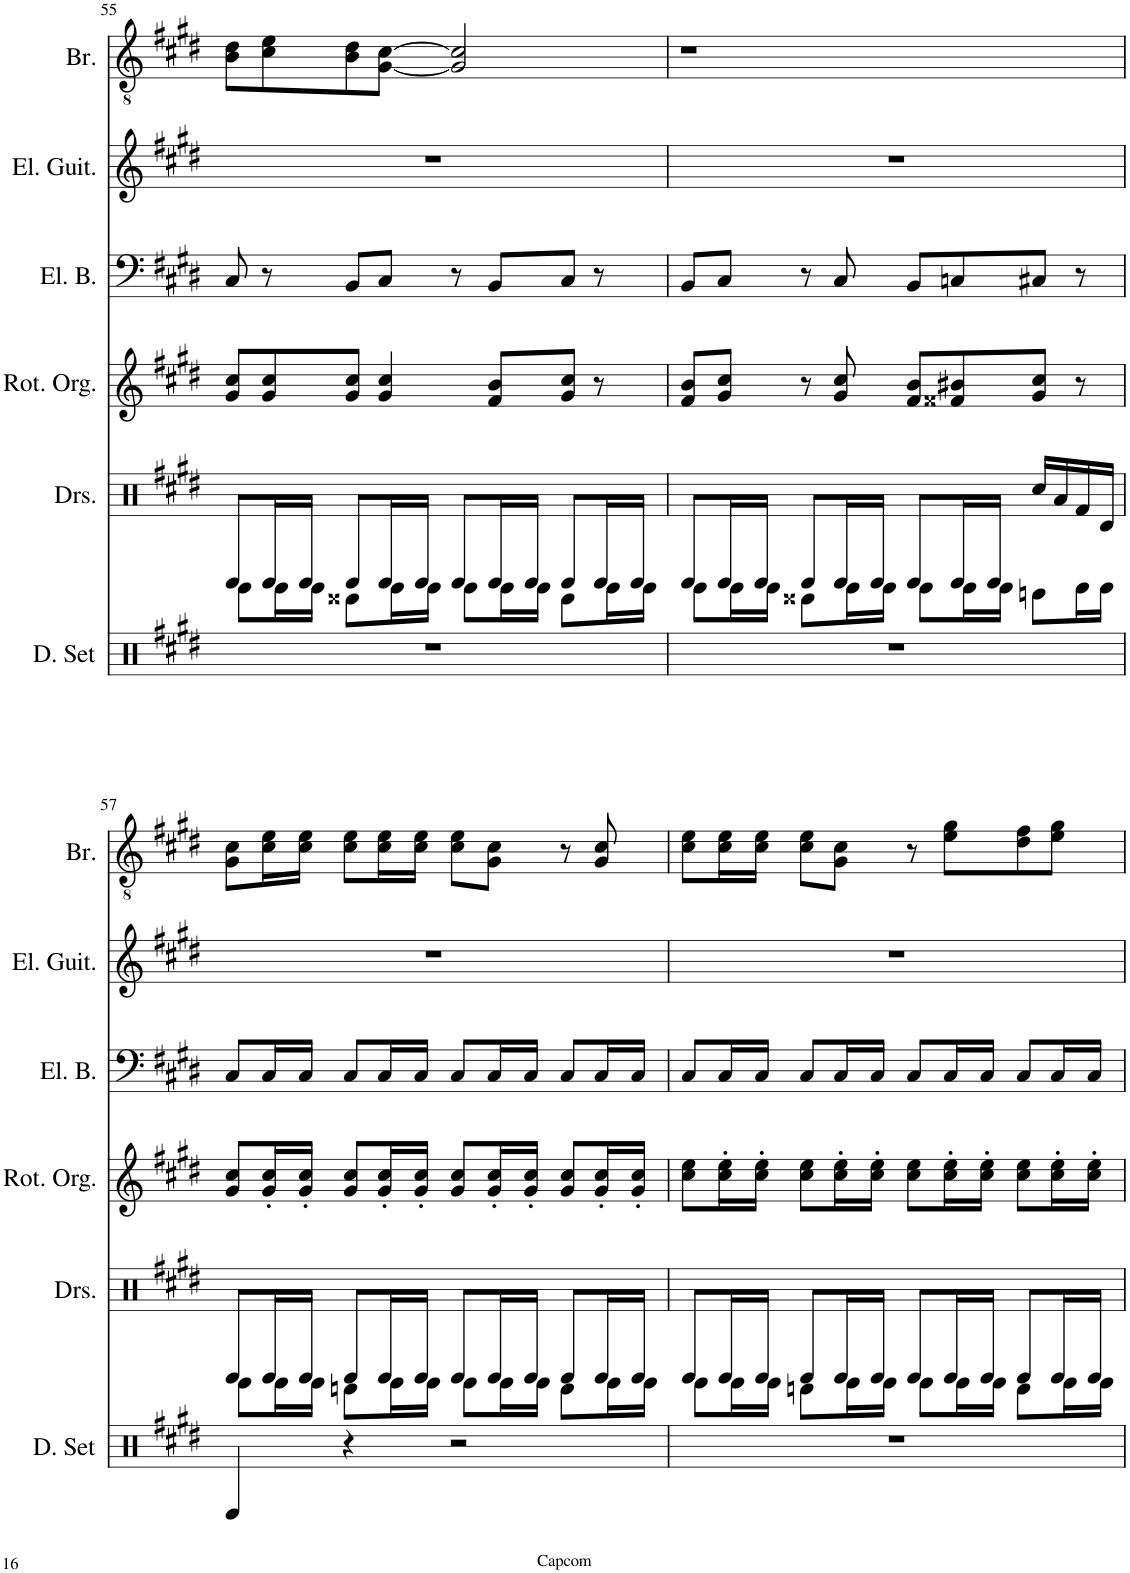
**kern	**kern	**kern	**kern	**kern	**kern
*part6	*part5	*part4	*part3	*part2	*part1
*staff6	*staff5	*staff4	*staff3	*staff2	*staff1
*I"ドラムセット	*I"ドラムセット	*I"ロータリーオルガン	*I"エレキベース	*I"エレキギター	*I"金管楽器
!!LO:PB:g=z
*clefX	*clefX	*clefG2	*clefF4	*clefG2	*clefGv2
*	*	*	*Trd7c12	*	*
*k[f#c#g#d#]	*k[f#c#g#d#]	*k[f#c#g#d#]	*k[f#c#g#d#]	*k[f#c#g#d#]	*k[f#c#g#d#]
*M4/4	*M4/4	*M4/4	*M4/4	*M4/4	*M4/4
=55	=55	=55	=55	=55	=55
*	*^	*	*	*	*
1r	8FF/L	8EE\L	8g#/ 8cc#/L	8C#/	1r	8B\ 8d#\L
.	16FF/L	16EE\L	8g#/ 8cc#/	8r	.	8c#\ 8e\
.	16FF/JJ	16EE\JJ	.	.	.	.
.	8FF/L	8CC##X\L	8g#/ 8cc#/J	8BB/L	.	8B\ 8d#\
.	16FF/L	16EE\L	4g#/ 4cc#/	8C#/J	.	[8G#\ [8c#\J
.	16FF/JJ	16EE\JJ	.	.	.	.
.	8FF/L	8EE\L	.	8r	.	2G#/] 2c#/]
.	16FF/L	16EE\L	8f#/ 8b/L	8BB/L	.	.
.	16FF/JJ	16EE\JJ	.	.	.	.
.	8FF/L	8CC\L	8g#/ 8cc#/J	8C#/J	.	.
.	16FF/L	16EE\L	8r	8r	.	.
.	16FF/JJ	16EE\JJ	.	.	.	.
=56	=56	=56	=56	=56	=56	=56
1r	8FF/L	8EE\L	8f#/ 8b/L	8BB/L	1r	1r
.	16FF/L	16EE\L	8g#/ 8cc#/J	8C#/J	.	.
.	16FF/JJ	16EE\JJ	.	.	.	.
.	8FF/L	8CC##X\L	8r	8r	.	.
.	16FF/L	16EE\L	8g#/ 8cc#/	8C#/	.	.
.	16FF/JJ	16EE\JJ	.	.	.	.
.	8FF/L	8EE\L	8f#/ 8b/L	8BB/L	.	.
.	16FF/L	16EE\L	8f##X/ 8b#X/	8Cn/	.	.
.	16FF/JJ	16EE\JJ	.	.	.	.
.	16cc/LL	8DDn\L	8g#/ 8cc#/J	8C#X/J	.	.
.	16a/	.	.	.	.	.
.	16f/	16EE\L	8r	8r	.	.
.	16c/JJ	16EE\JJ	.	.	.	.
!!LO:LB:g=z
=57	=57	=57	=57	=57	=57	=57
4Cn/	8FF/L	8EE\L	8g#/ 8cc#/L	8C#/L	1r	8G#\ 8c#\L
.	16FF/L	16EE\L	16g#/' 16cc#/'L	16C#/L	.	16c#\ 16e\L
.	16FF/JJ	16EE\JJ	16g#/' 16cc#/'JJ	16C#/JJ	.	16c#\ 16e\JJ
4r	8FF/L	8DDn\L	8g#/ 8cc#/L	8C#/L	.	8c#\ 8e\L
.	16FF/L	16EE\L	16g#/' 16cc#/'L	16C#/L	.	16c#\ 16e\L
.	16FF/JJ	16EE\JJ	16g#/' 16cc#/'JJ	16C#/JJ	.	16c#\ 16e\JJ
2r	8FF/L	8EE\L	8g#/ 8cc#/L	8C#/L	.	8c#\ 8e\L
.	16FF/L	16EE\L	16g#/' 16cc#/'L	16C#/L	.	8G#\ 8c#\J
.	16FF/JJ	16EE\JJ	16g#/' 16cc#/'JJ	16C#/JJ	.	.
.	8FF/L	8DD\L	8g#/ 8cc#/L	8C#/L	.	8r
.	16FF/L	16EE\L	16g#/' 16cc#/'L	16C#/L	.	8G#/ 8c#/
.	16FF/JJ	16EE\JJ	16g#/' 16cc#/'JJ	16C#/JJ	.	.
=58	=58	=58	=58	=58	=58	=58
1r	8FF/L	8EE\L	8cc#\ 8ee\L	8C#/L	1r	8c#\ 8e\L
.	16FF/L	16EE\L	16cc#\' 16ee\'L	16C#/L	.	16c#\ 16e\L
.	16FF/JJ	16EE\JJ	16cc#\' 16ee\'JJ	16C#/JJ	.	16c#\ 16e\JJ
.	8FF/L	8DDn\L	8cc#\ 8ee\L	8C#/L	.	8c#\ 8e\L
.	16FF/L	16EE\L	16cc#\' 16ee\'L	16C#/L	.	8G#\ 8c#\J
.	16FF/JJ	16EE\JJ	16cc#\' 16ee\'JJ	16C#/JJ	.	.
.	8FF/L	8EE\L	8cc#\ 8ee\L	8C#/L	.	8r
.	16FF/L	16EE\L	16cc#\' 16ee\'L	16C#/L	.	8e\ 8g#\L
.	16FF/JJ	16EE\JJ	16cc#\' 16ee\'JJ	16C#/JJ	.	.
.	8FF/L	8DD\L	8cc#\ 8ee\L	8C#/L	.	8d#\ 8f#\
.	16FF/L	16EE\L	16cc#\' 16ee\'L	16C#/L	.	8e\ 8g#\J
.	16FF/JJ	16EE\JJ	16cc#\' 16ee\'JJ	16C#/JJ	.	.
*	*v	*v	*	*	*	*
=	=	=	=	=	=
*-	*-	*-	*-	*-	*-
